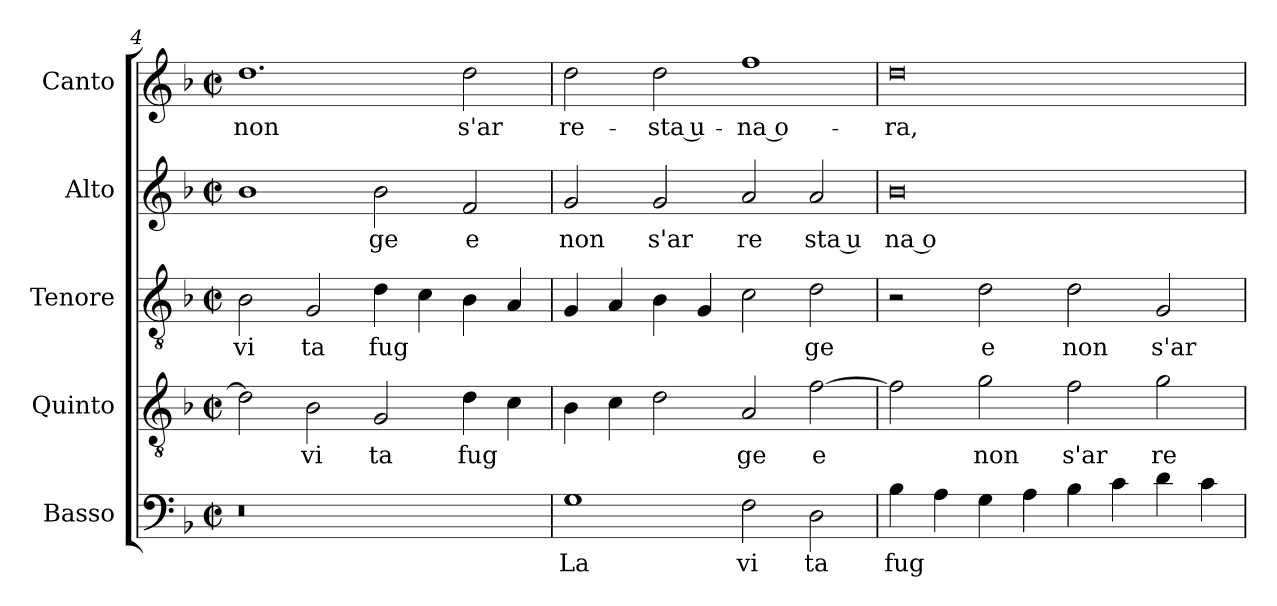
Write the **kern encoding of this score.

**kern	**text	**kern	**text	**kern	**text	**kern	**text	**kern	**text
*part5	*part5	*part4	*part4	*part3	*part3	*part2	*part2	*part1	*part1
*staff5	*staff5	*staff4	*staff4	*staff3	*staff3	*staff2	*staff2	*staff1	*staff1
*I"Basso	*	*I"Quinto	*	*I"Tenore	*	*I"Alto	*	*I"Canto	*
*clefF4	*	*clefGv2	*	*clefGv2	*	*clefG2	*	*clefG2	*
*k[b-]	*	*k[b-]	*	*k[b-]	*	*k[b-]	*	*k[b-]	*
*F:	*	*F:	*	*F:	*	*F:	*	*F:	*
*M2/2	*	*M2/2	*	*M2/2	*	*M2/2	*	*M2/2	*
*met(c|)	*	*met(c|)	*	*met(c|)	*	*met(c|)	*	*met(c|)	*
=4	=4	=4	=4	=4	=4	=4	=4	=4	=4
!	!	!	!	!	!LO:LY:b:cj	!	!	!	!LO:LY:b:cj
0r	.	2d\]	.	2B-\	vi	1b-	.	1.dd	non
!	!	!	!LO:LY:b:cj	!	!LO:LY:b:cj	!	!	!	!
.	.	2B-\	vi	2G/	ta	.	.	.	.
!	!	!	!LO:LY:b:cj	!	!LO:LY:b	!	!LO:LY:b:cj	!	!
.	.	2G/	ta	4d\	fug	2b-\	-ge	.	.
.	.	.	.	4c\	.	.	.	.	.
!	!	!	!LO:LY:b	!	!	!	!LO:LY:b:cj	!	!LO:LY:b:cj
.	.	4d\	fug	4B-\	.	2f/	e	2dd\	s'ar
.	.	4c\	.	4A/	.	.	.	.	.
!!LO:LB:g=z
=5	=5	=5	=5	=5	=5	=5	=5	=5	=5
!	!LO:LY:b:cj	!	!	!	!	!	!LO:LY:b:cj	!	!LO:LY:b:cj
1G	La	4B-\	.	4G/	.	2g/	non	2dd\	re-
.	.	4c\	.	4A/	.	.	.	.	.
!	!	!	!	!	!	!	!LO:LY:b:cj	!	!LO:LY:b:rj
.	.	2d\	.	4B-\	.	2g/	s'ar	2dd\	-sta u-
.	.	.	.	4G/	.	.	.	.	.
!	!LO:LY:b:cj	!	!LO:LY:b:cj	!	!	!	!LO:LY:b:cj	!	!LO:LY:b:rj
2F\	vi	2A/	ge	2c\	.	2a/	re	1ff	-na o-
!	!LO:LY:b:cj	!	!LO:LY:b:cj	!	!LO:LY:b:cj	!	!LO:LY:b:rj	!	!
2D\	ta	[>2f\	e	2d\	ge	2a/	sta u	.	.
=6	=6	=6	=6	=6	=6	=6	=6	=6	=6
!	!LO:LY:b	!	!	!	!	!	!LO:LY:b:rj	!	!LO:LY:b:cj
4B-\	fug	2f\]	.	2r	.	0b-	na o	0dd	-ra,
4A\	.	.	.	.	.	.	.	.	.
!	!	!	!LO:LY:b:cj	!	!LO:LY:b:cj	!	!	!	!
4G\	.	2g\	non	2d\	e	.	.	.	.
4A\	.	.	.	.	.	.	.	.	.
!	!	!	!LO:LY:b:cj	!	!LO:LY:b:cj	!	!	!	!
4B-\	.	2f\	s'ar	2d\	non	.	.	.	.
4c\	.	.	.	.	.	.	.	.	.
!	!	!	!LO:LY:b:cj	!	!LO:LY:b:cj	!	!	!	!
4d\	.	2g\	re	2G/	s'ar-	.	.	.	.
4c\	.	.	.	.	.	.	.	.	.
=	=	=	=	=	=	=	=	=	=
*-	*-	*-	*-	*-	*-	*-	*-	*-	*-
